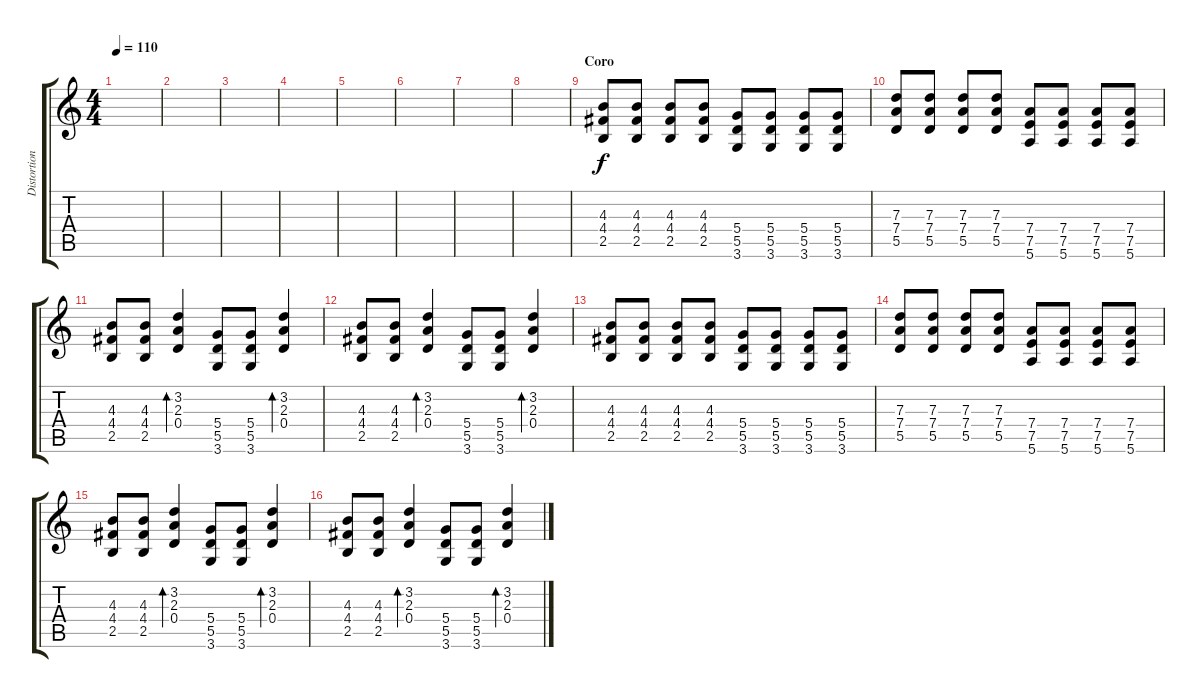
\track ("Distortion Guitar" "Distortion") {instrument distortionguitar}
\staff {score tabs}
\tuning (E4 B3 G3 D3 A2 E2) {hide}
\ts (4 4)
\tempo 110
\clef g2
\ks c
|
|
|
|
|
|
|
|
\section ("" "Coro")
(4.3 4.4 2.5).8 (4.3 4.4 2.5).8 (4.3 4.4 2.5).8 (4.3 4.4 2.5).8 (5.4 5.5 3.6).8 (5.4 5.5 3.6).8 (5.4 5.5 3.6).8 (5.4 5.5 3.6).8 |
(7.3 7.4 5.5).8 (7.3 7.4 5.5).8 (7.3 7.4 5.5).8 (7.3 7.4 5.5).8 (7.4 7.5 5.6).8 (7.4 7.5 5.6).8 (7.4 7.5 5.6).8 (7.4 7.5 5.6).8 |
(4.3 4.4 2.5).8 (4.3 4.4 2.5).8 (3.2 2.3 0.4).4{bd 60} (5.4 5.5 3.6).8 (5.4 5.5 3.6).8 (3.2 2.3 0.4).4{bd 60} |
(4.3 4.4 2.5).8 (4.3 4.4 2.5).8 (3.2 2.3 0.4).4{bd 60} (5.4 5.5 3.6).8 (5.4 5.5 3.6).8 (3.2 2.3 0.4).4{bd 60} |
(4.3 4.4 2.5).8 (4.3 4.4 2.5).8 (4.3 4.4 2.5).8 (4.3 4.4 2.5).8 (5.4 5.5 3.6).8 (5.4 5.5 3.6).8 (5.4 5.5 3.6).8 (5.4 5.5 3.6).8 |
(7.3 7.4 5.5).8 (7.3 7.4 5.5).8 (7.3 7.4 5.5).8 (7.3 7.4 5.5).8 (7.4 7.5 5.6).8 (7.4 7.5 5.6).8 (7.4 7.5 5.6).8 (7.4 7.5 5.6).8 |
(4.3 4.4 2.5).8 (4.3 4.4 2.5).8 (3.2 2.3 0.4).4{bd 60} (5.4 5.5 3.6).8 (5.4 5.5 3.6).8 (3.2 2.3 0.4).4{bd 60} |
(4.3 4.4 2.5).8 (4.3 4.4 2.5).8 (3.2 2.3 0.4).4{bd 60} (5.4 5.5 3.6).8 (5.4 5.5 3.6).8 (3.2 2.3 0.4).4{bd 60}
